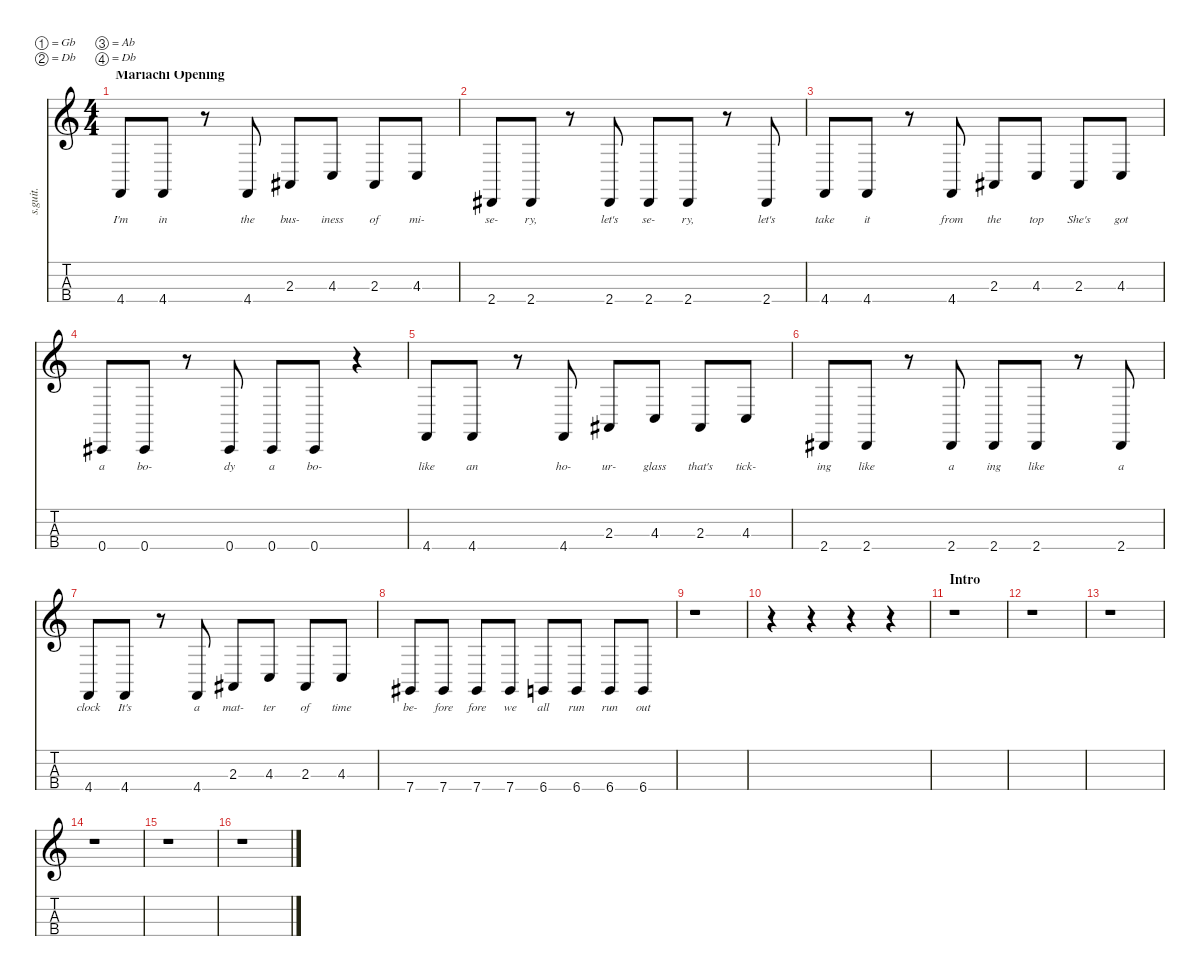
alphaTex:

\defaultSystemsLayout 4
\hideDynamics
\bracketExtendMode nobrackets
\track ("Mariachi Band | Low Horn?" "s.guit.") {instrument trombone}
\staff {score tabs}
\tuning (Gb2 Db2 Ab1 Db1)
\displaytranspose 12
\ts (4 4)
\beaming (8 2 2 2 2)
\section ("" "Mariachi Opening")
\tempo (173 hide)
\clef g2
\ks c
4.4.8{lyrics (0 "I'm") lyrics (1 "") lyrics (2 "") lyrics (3 "") lyrics (4 "") dy f instrument trombone} 4.4.8{lyrics (0 "in") lyrics (1 "") lyrics (2 "") lyrics (3 "") lyrics (4 "")} r.8 4.4.8{lyrics (0 "the") lyrics (1 "") lyrics (2 "") lyrics (3 "") lyrics (4 "")} 2.3{acc #}.8{lyrics (0 "bus-") lyrics (1 "") lyrics (2 "") lyrics (3 "") lyrics (4 "")} 4.3.8{lyrics (0 "iness") lyrics (1 "") lyrics (2 "") lyrics (3 "") lyrics (4 "")} 2.3{acc #}.8{lyrics (0 "of") lyrics (1 "") lyrics (2 "") lyrics (3 "") lyrics (4 "")} 4.3.8{lyrics (0 "mi-") lyrics (1 "") lyrics (2 "") lyrics (3 "") lyrics (4 "")} |
2.4{acc #}.8{lyrics (0 "se-") lyrics (1 "") lyrics (2 "") lyrics (3 "") lyrics (4 "")} 2.4{acc #}.8{lyrics (0 "ry,") lyrics (1 "") lyrics (2 "") lyrics (3 "") lyrics (4 "")} r.8 2.4{acc #}.8{lyrics (0 "let's") lyrics (1 "") lyrics (2 "") lyrics (3 "") lyrics (4 "")} 2.4{acc #}.8{lyrics (0 "se-") lyrics (1 "") lyrics (2 "") lyrics (3 "") lyrics (4 "")} 2.4{acc #}.8{lyrics (0 "ry,") lyrics (1 "") lyrics (2 "") lyrics (3 "") lyrics (4 "")} r.8 2.4{acc #}.8{lyrics (0 "let's") lyrics (1 "") lyrics (2 "") lyrics (3 "") lyrics (4 "")} |
4.4.8{lyrics (0 "take") lyrics (1 "") lyrics (2 "") lyrics (3 "") lyrics (4 "")} 4.4.8{lyrics (0 "it") lyrics (1 "") lyrics (2 "") lyrics (3 "") lyrics (4 "")} r.8 4.4.8{lyrics (0 "from") lyrics (1 "") lyrics (2 "") lyrics (3 "") lyrics (4 "")} 2.3{acc #}.8{lyrics (0 "the") lyrics (1 "") lyrics (2 "") lyrics (3 "") lyrics (4 "")} 4.3.8{lyrics (0 "top") lyrics (1 "") lyrics (2 "") lyrics (3 "") lyrics (4 "")} 2.3{acc #}.8{lyrics (0 "She's") lyrics (1 "") lyrics (2 "") lyrics (3 "") lyrics (4 "")} 4.3.8{lyrics (0 "got") lyrics (1 "") lyrics (2 "") lyrics (3 "") lyrics (4 "")} |
0.4{acc #}.8{lyrics (0 "a") lyrics (1 "") lyrics (2 "") lyrics (3 "") lyrics (4 "")} 0.4{acc #}.8{lyrics (0 "bo-") lyrics (1 "") lyrics (2 "") lyrics (3 "") lyrics (4 "")} r.8 0.4{acc #}.8{lyrics (0 "dy") lyrics (1 "") lyrics (2 "") lyrics (3 "") lyrics (4 "")} 0.4{acc #}.8{lyrics (0 "a") lyrics (1 "") lyrics (2 "") lyrics (3 "") lyrics (4 "")} 0.4{acc #}.8{lyrics (0 "bo-") lyrics (1 "") lyrics (2 "") lyrics (3 "") lyrics (4 "")} r.4 |
4.4.8{lyrics (0 "like") lyrics (1 "") lyrics (2 "") lyrics (3 "") lyrics (4 "")} 4.4.8{lyrics (0 "an") lyrics (1 "") lyrics (2 "") lyrics (3 "") lyrics (4 "")} r.8 4.4.8{lyrics (0 "ho-") lyrics (1 "") lyrics (2 "") lyrics (3 "") lyrics (4 "")} 2.3{acc #}.8{lyrics (0 "ur-") lyrics (1 "") lyrics (2 "") lyrics (3 "") lyrics (4 "")} 4.3.8{lyrics (0 "glass") lyrics (1 "") lyrics (2 "") lyrics (3 "") lyrics (4 "")} 2.3{acc #}.8{lyrics (0 "that's") lyrics (1 "") lyrics (2 "") lyrics (3 "") lyrics (4 "")} 4.3.8{lyrics (0 "tick-") lyrics (1 "") lyrics (2 "") lyrics (3 "") lyrics (4 "")} |
2.4{acc #}.8{lyrics (0 "ing") lyrics (1 "") lyrics (2 "") lyrics (3 "") lyrics (4 "")} 2.4{acc #}.8{lyrics (0 "like") lyrics (1 "") lyrics (2 "") lyrics (3 "") lyrics (4 "")} r.8 2.4{acc #}.8{lyrics (0 "a") lyrics (1 "") lyrics (2 "") lyrics (3 "") lyrics (4 "")} 2.4{acc #}.8{lyrics (0 "ing") lyrics (1 "") lyrics (2 "") lyrics (3 "") lyrics (4 "")} 2.4{acc #}.8{lyrics (0 "like") lyrics (1 "") lyrics (2 "") lyrics (3 "") lyrics (4 "")} r.8 2.4{acc #}.8{lyrics (0 "a") lyrics (1 "") lyrics (2 "") lyrics (3 "") lyrics (4 "")} |
4.4.8{lyrics (0 "clock") lyrics (1 "") lyrics (2 "") lyrics (3 "") lyrics (4 "")} 4.4.8{lyrics (0 "It's") lyrics (1 "") lyrics (2 "") lyrics (3 "") lyrics (4 "")} r.8 4.4.8{lyrics (0 "a") lyrics (1 "") lyrics (2 "") lyrics (3 "") lyrics (4 "")} 2.3{acc #}.8{lyrics (0 "mat-") lyrics (1 "") lyrics (2 "") lyrics (3 "") lyrics (4 "")} 4.3.8{lyrics (0 "ter") lyrics (1 "") lyrics (2 "") lyrics (3 "") lyrics (4 "")} 2.3{acc #}.8{lyrics (0 "of") lyrics (1 "") lyrics (2 "") lyrics (3 "") lyrics (4 "")} 4.3.8{lyrics (0 "time") lyrics (1 "") lyrics (2 "") lyrics (3 "") lyrics (4 "")} |
7.4{acc #}.8{lyrics (0 "be-") lyrics (1 "") lyrics (2 "") lyrics (3 "") lyrics (4 "")} 7.4{acc #}.8{lyrics (0 "fore") lyrics (1 "") lyrics (2 "") lyrics (3 "") lyrics (4 "")} 7.4{acc #}.8{lyrics (0 "fore") lyrics (1 "") lyrics (2 "") lyrics (3 "") lyrics (4 "")} 7.4{acc #}.8{lyrics (0 "we") lyrics (1 "") lyrics (2 "") lyrics (3 "") lyrics (4 "")} 6.4.8{lyrics (0 "all") lyrics (1 "") lyrics (2 "") lyrics (3 "") lyrics (4 "")} 6.4.8{lyrics (0 "run") lyrics (1 "") lyrics (2 "") lyrics (3 "") lyrics (4 "")} 6.4.8{lyrics (0 "run") lyrics (1 "") lyrics (2 "") lyrics (3 "") lyrics (4 "")} 6.4.8{lyrics (0 "out") lyrics (1 "") lyrics (2 "") lyrics (3 "") lyrics (4 "")} |
r.1 |
r.4 r.4 r.4 r.4 |
\section ("" "Intro")
r.1 |
r.1 |
r.1 |
r.1 |
r.1 |
r.1
